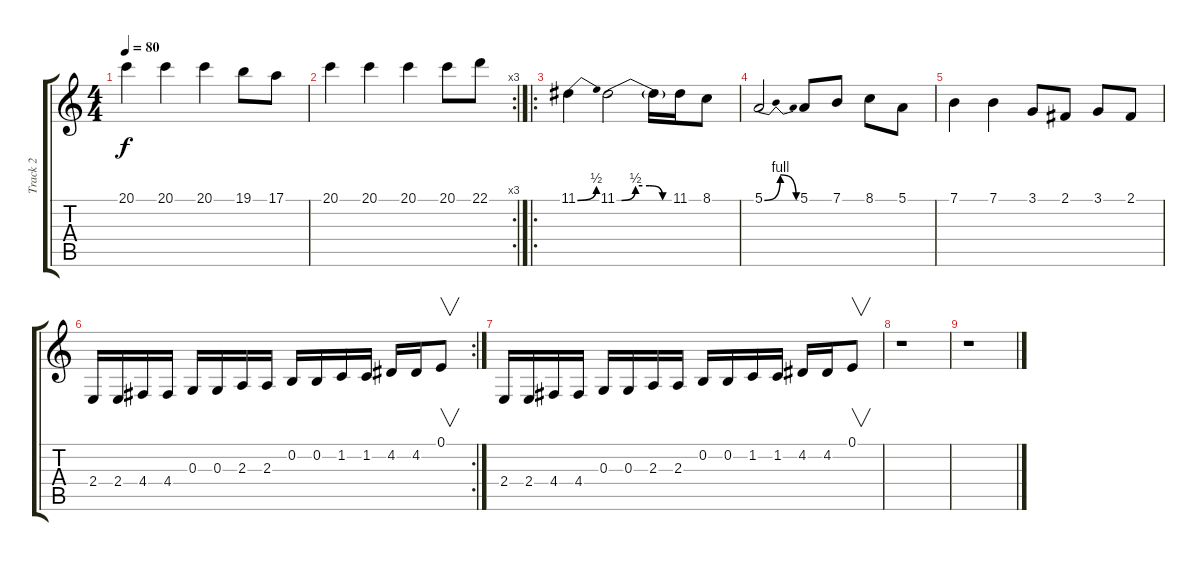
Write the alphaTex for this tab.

\track ("Track 2" "Track 2") {instrument churchorgan}
\staff {score tabs}
\tuning (E4 B3 G3 D3 A2 E2) {hide}
\ts (4 4)
\tempo 80
\clef g2
\ks c
20.1.4{dy f} 20.1.4 20.1.4 19.1.8 17.1.8 |
\rc 3
20.1.4 20.1.4 20.1.4 20.1.8 22.1.8 |
\ro
11.1{be (bend 0 0 60 2)}.4{volume 14} 11.1{be (custom 0 0 5 0 20 2 35 2 49 0 60 0)}.2 11.1{t}.16 11.1.16 8.1.8 |
5.1{be (bendrelease 0 0 45 4 45 4 60 0)}.2 5.1.8 7.1.8 8.1.8 5.1.8 |
7.1.4 7.1.4 3.1.8 2.1.8 3.1.8 2.1.8 |
\rc 2
2.4.16 2.4.16 4.4.16 4.4.16 0.3.16 0.3.16 2.3.16 2.3.16 0.2.16 0.2.16 1.2.16 1.2.16 4.2.16 4.2.16 0.1.8{v} |
2.4.16 2.4.16 4.4.16 4.4.16 0.3.16 0.3.16 2.3.16 2.3.16 0.2.16 0.2.16 1.2.16 1.2.16 4.2.16 4.2.16 0.1.8{v} |
r.1 |
r.1
